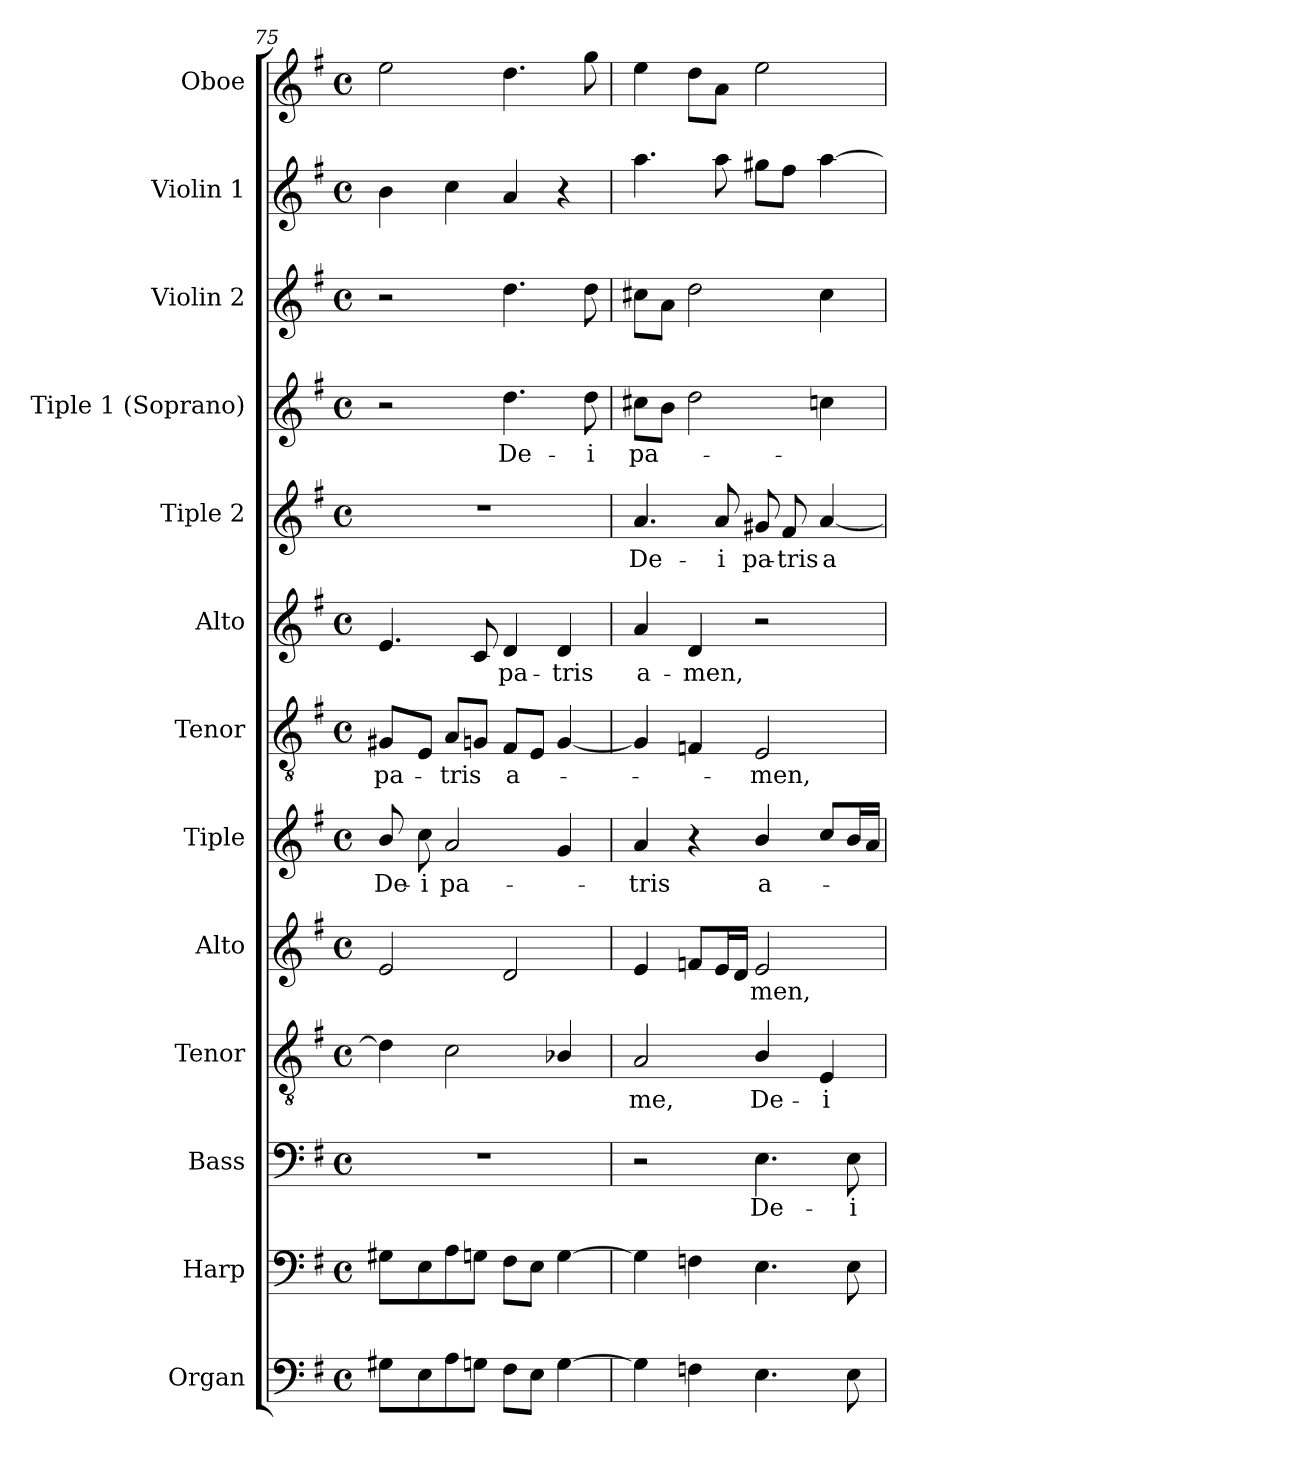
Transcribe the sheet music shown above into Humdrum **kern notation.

**kern	**kern	**kern	**text	**kern	**text	**kern	**text	**kern	**text	**kern	**text	**kern	**text	**kern	**text	**kern	**text	**kern	**kern	**kern
*part13	*part12	*part11	*part11	*part10	*part10	*part9	*part9	*part8	*part8	*part7	*part7	*part6	*part6	*part5	*part5	*part4	*part4	*part3	*part2	*part1
*staff13	*staff12	*staff11	*staff11	*staff10	*staff10	*staff9	*staff9	*staff8	*staff8	*staff7	*staff7	*staff6	*staff6	*staff5	*staff5	*staff4	*staff4	*staff3	*staff2	*staff1
*I"Organ	*I"Harp	*I"Bass	*	*I"Tenor	*	*I"Alto	*	*I"Tiple	*	*I"Tenor	*	*I"Alto	*	*I"Tiple 2	*	*I"Tiple 1 (Soprano)	*	*I"Violin 2	*I"Violin 1	*I"Oboe
*I'Org.	*I'Hp.	*I'B.	*	*I'T.	*	*I'A.	*	*	*	*I'T.	*	*I'A.	*	*	*	*I'S1.	*	*I'Vln. 2	*I'Vln. 1	*I'Ob.
!!LO:PB:g=z
*clefF4	*clefF4	*clefF4	*	*clefGv2	*	*clefG2	*	*clefG2	*	*clefGv2	*	*clefG2	*	*clefG2	*	*clefG2	*	*clefG2	*clefG2	*clefG2
*	*	*	*	*ITrd7c12	*	*	*	*	*	*ITrd7c12	*	*	*	*	*	*	*	*	*	*
*k[f#]	*k[f#]	*k[f#]	*	*k[f#]	*	*k[f#]	*	*k[f#]	*	*k[f#]	*	*k[f#]	*	*k[f#]	*	*k[f#]	*	*k[f#]	*k[f#]	*k[f#]
*G:	*G:	*G:	*	*G:	*	*G:	*	*G:	*	*G:	*	*G:	*	*G:	*	*G:	*	*G:	*G:	*G:
*M4/4	*M4/4	*M4/4	*	*M4/4	*	*M4/4	*	*M4/4	*	*M4/4	*	*M4/4	*	*M4/4	*	*M4/4	*	*M4/4	*M4/4	*M4/4
*met(c)	*met(c)	*met(c)	*	*met(c)	*	*met(c)	*	*met(c)	*	*met(c)	*	*met(c)	*	*met(c)	*	*met(c)	*	*met(c)	*met(c)	*met(c)
=75	=75	=75	=75	=75	=75	=75	=75	=75	=75	=75	=75	=75	=75	=75	=75	=75	=75	=75	=75	=75
!	!	!	!	!	!	!	!	!	!LO:LY:b:color=#000000	!	!	!	!	!	!	!	!	!	!	!
!	!	!	!	!	!	!	!	!	!	!	!LO:LY:b:color=#000000	!	!	!	!	!	!	!	!	!
8G#Xi\L	8G#Xi\L	1r	.	4Di\]	.	2ei/	.	8bi/	De-	8GG#Xi/L	pa-	4.ei/	.	1r	.	2r	.	2r	4bi\	2eei\
!	!	!	!	!	!	!	!	!	!LO:LY:b:color=#000000	!	!	!	!	!	!	!	!	!	!	!
8Ei\	8Ei\	.	.	.	.	.	.	8cci\	-i	8EEi/J	.	.	.	.	.	.	.	.	.	.
!	!	!	!	!	!	!	!	!	!LO:LY:b:color=#000000	!	!	!	!	!	!	!	!	!	!	!
!	!	!	!	!	!	!	!	!	!	!	!LO:LY:b:color=#000000	!	!	!	!	!	!	!	!	!
8Ai\	8Ai\	.	.	2Ci\	.	.	.	2ai/	pa-	8AAi/L	-tris	.	.	.	.	.	.	.	4cci\	.
8Gni\J	8Gni\J	.	.	.	.	.	.	.	.	8GGi/J	.	8ci/	.	.	.	.	.	.	.	.
!	!	!	!	!	!	!	!	!	!	!	!LO:LY:b:color=#000000	!	!	!	!	!	!	!	!	!
!	!	!	!	!	!	!	!	!	!	!	!	!	!LO:LY:b:color=#000000	!	!	!	!	!	!	!
!	!	!	!	!	!	!	!	!	!	!	!	!	!	!	!	!	!LO:LY:b:color=#000000	!	!	!
8F#i\L	8F#i\L	.	.	.	.	2di/	.	.	.	8FF#i/L	a-	4di/	pa-	.	.	4.ddi\	De-	4.ddi\	4ai/	4.ddi\
8Ei\J	8Ei\J	.	.	.	.	.	.	.	.	8EEi/J	.	.	.	.	.	.	.	.	.	.
!	!	!	!	!	!	!	!	!	!	!	!	!	!LO:LY:b:color=#000000	!	!	!	!	!	!	!
[4Gi\	[4Gi\	.	.	4BB-Xi/	.	.	.	4gi/	.	[4GGi/	.	4di/	-tris	.	.	.	.	.	4r	.
!	!	!	!	!	!	!	!	!	!	!	!	!	!	!	!	!	!LO:LY:b:color=#000000	!	!	!
.	.	.	.	.	.	.	.	.	.	.	.	.	.	.	.	8ddi\	-i	8ddi\	.	8ggi\
=76	=76	=76	=76	=76	=76	=76	=76	=76	=76	=76	=76	=76	=76	=76	=76	=76	=76	=76	=76	=76
!	!	!	!	!	!LO:LY:b:color=#000000	!	!	!	!	!	!	!	!	!	!	!	!	!	!	!
!	!	!	!	!	!	!	!	!	!LO:LY:b:color=#000000	!	!	!	!	!	!	!	!	!	!	!
!	!	!	!	!	!	!	!	!	!	!	!	!	!LO:LY:b:color=#000000	!	!	!	!	!	!	!
!	!	!	!	!	!	!	!	!	!	!	!	!	!	!	!LO:LY:b:color=#000000	!	!	!	!	!
!	!	!	!	!	!	!	!	!	!	!	!	!	!	!	!	!	!LO:LY:b:color=#000000	!	!	!
4Gi\]	4Gi\]	2r	.	2AAi/	-me,	4ei/	.	4ai/	-tris	4GGi/]	.	4ai/	a-	4.ai/	De-	8cc#Xi\L	pa-	8cc#Xi\L	4.aai\	4eei\
.	.	.	.	.	.	.	.	.	.	.	.	.	.	.	.	8bi\J	.	8ai\J	.	.
!	!	!	!	!	!	!	!	!	!	!	!	!	!LO:LY:b:color=#000000	!	!	!	!	!	!	!
4Fni\	4Fni\	.	.	.	.	8fni/L	.	4r	.	4FFni/	.	4di/	-men,	.	.	2ddi\	.	2ddi\	.	8ddi\L
!	!	!	!	!	!	!	!	!	!	!	!	!	!	!	!LO:LY:b:color=#000000	!	!	!	!	!
.	.	.	.	.	.	16ei/L	.	.	.	.	.	.	.	8ai/	-i	.	.	.	8aai\	8ai\J
.	.	.	.	.	.	16di/JJ	.	.	.	.	.	.	.	.	.	.	.	.	.	.
!	!	!	!LO:LY:b:color=#000000	!	!	!	!	!	!	!	!	!	!	!	!	!	!	!	!	!
!	!	!	!	!	!LO:LY:b:color=#000000	!	!	!	!	!	!	!	!	!	!	!	!	!	!	!
!	!	!	!	!	!	!	!LO:LY:b:color=#000000	!	!	!	!	!	!	!	!	!	!	!	!	!
!	!	!	!	!	!	!	!	!	!LO:LY:b:color=#000000	!	!	!	!	!	!	!	!	!	!	!
!	!	!	!	!	!	!	!	!	!	!	!LO:LY:b:color=#000000	!	!	!	!	!	!	!	!	!
!	!	!	!	!	!	!	!	!	!	!	!	!	!	!	!LO:LY:b:color=#000000	!	!	!	!	!
4.Ei\	4.Ei\	4.Ei\	De-	4BBi/	De-	2ei/	-men,	4bi/	a-	2EEi/	-men,	2r	.	8g#Xi/	pa-	.	.	.	8gg#Xi\L	2eei\
!	!	!	!	!	!	!	!	!	!	!	!	!	!	!	!LO:LY:b:color=#000000	!	!	!	!	!
.	.	.	.	.	.	.	.	.	.	.	.	.	.	8f#i/	-tris	.	.	.	8ff#i\J	.
!	!	!	!	!	!LO:LY:b:color=#000000	!	!	!	!	!	!	!	!	!	!	!	!	!	!	!
!	!	!	!	!	!	!	!	!	!	!	!	!	!	!	!LO:LY:b:color=#000000	!	!	!	!	!
.	.	.	.	4EEi/	-i	.	.	8cci/L	.	.	.	.	.	[4ai/	a-	4ccni\	.	4cc#i\	[4aai\	.
!	!	!	!LO:LY:b:color=#000000	!	!	!	!	!	!	!	!	!	!	!	!	!	!	!	!	!
8Ei\	8Ei\	8Ei\	-i	.	.	.	.	16bi/L	.	.	.	.	.	.	.	.	.	.	.	.
.	.	.	.	.	.	.	.	16ai/JJ	.	.	.	.	.	.	.	.	.	.	.	.
=	=	=	=	=	=	=	=	=	=	=	=	=	=	=	=	=	=	=	=	=
*-	*-	*-	*-	*-	*-	*-	*-	*-	*-	*-	*-	*-	*-	*-	*-	*-	*-	*-	*-	*-
